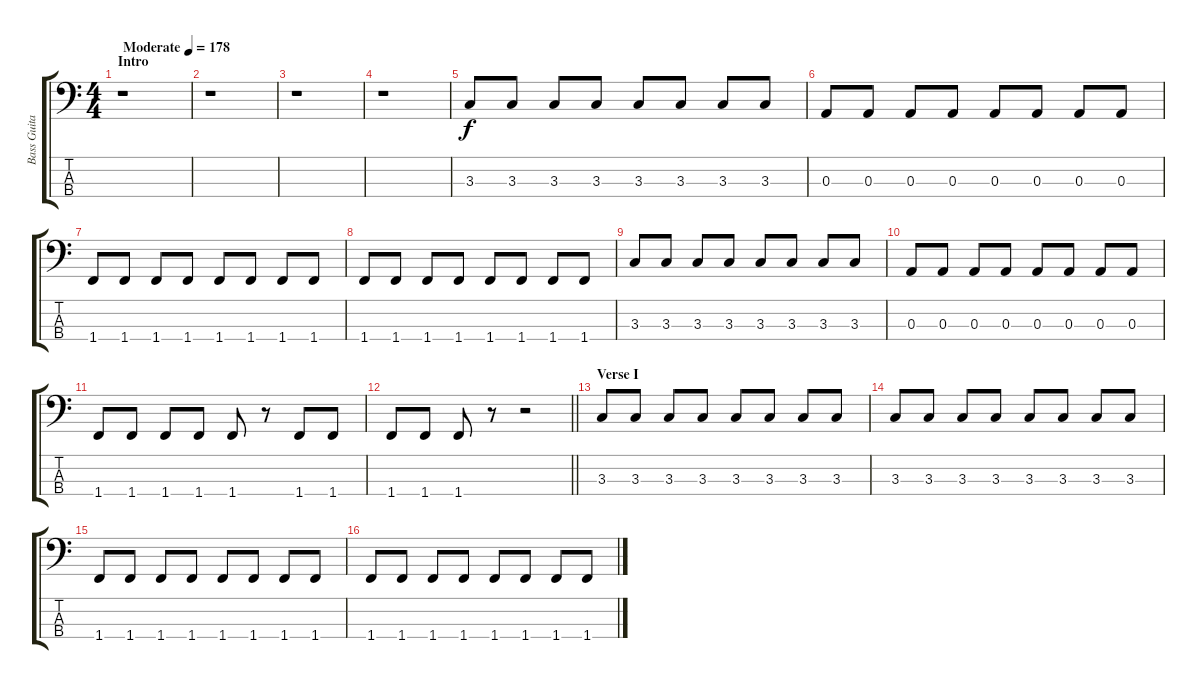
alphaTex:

\track ("Bass Guitar" "Bass Guita") {instrument electricbassfinger}
\staff {score tabs}
\tuning (G2 D2 A1 E1) {hide}
\ts (4 4)
\section ("" "Intro")
\tempo (178 "Moderate")
\clef f4
\ks c
r.1{dy f instrument electricbassfinger} |
r.1 |
r.1 |
r.1 |
3.3.8 3.3.8 3.3.8 3.3.8 3.3.8 3.3.8 3.3.8 3.3.8 |
0.3.8 0.3.8 0.3.8 0.3.8 0.3.8 0.3.8 0.3.8 0.3.8 |
1.4.8 1.4.8 1.4.8 1.4.8 1.4.8 1.4.8 1.4.8 1.4.8 |
1.4.8 1.4.8 1.4.8 1.4.8 1.4.8 1.4.8 1.4.8 1.4.8 |
3.3.8 3.3.8 3.3.8 3.3.8 3.3.8 3.3.8 3.3.8 3.3.8 |
0.3.8 0.3.8 0.3.8 0.3.8 0.3.8 0.3.8 0.3.8 0.3.8 |
1.4.8 1.4.8 1.4.8 1.4.8 1.4.8 r.8 1.4.8 1.4.8 |
\barLineRight lightlight
1.4.8 1.4.8 1.4.8 r.8 r.2 |
\section ("" "Verse I")
3.3.8 3.3.8 3.3.8 3.3.8 3.3.8 3.3.8 3.3.8 3.3.8 |
3.3.8 3.3.8 3.3.8 3.3.8 3.3.8 3.3.8 3.3.8 3.3.8 |
1.4.8 1.4.8 1.4.8 1.4.8 1.4.8 1.4.8 1.4.8 1.4.8 |
1.4.8 1.4.8 1.4.8 1.4.8 1.4.8 1.4.8 1.4.8 1.4.8
